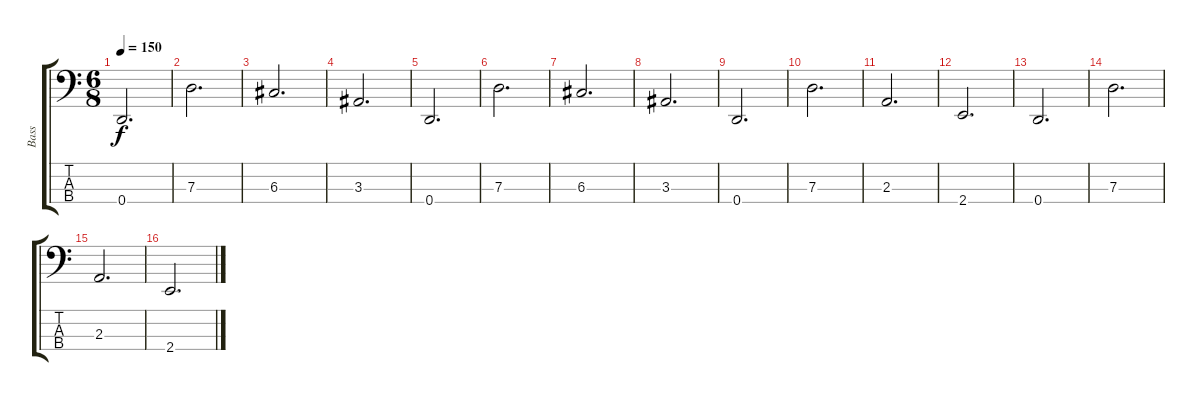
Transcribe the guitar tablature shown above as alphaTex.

\track ("Bass" "Bass") {instrument electricbasspick}
\staff {score tabs}
\tuning (F2 C2 G1 D1) {hide}
\ts (6 8)
\tempo 150
\clef f4
\ks c
0.4.2{d dy f} |
7.3.2{d} |
6.3.2{d} |
3.3.2{d} |
0.4.2{d} |
7.3.2{d} |
6.3.2{d} |
3.3.2{d} |
0.4.2{d} |
7.3.2{d} |
2.3.2{d} |
2.4.2{d} |
0.4.2{d} |
7.3.2{d} |
2.3.2{d} |
2.4.2{d}
